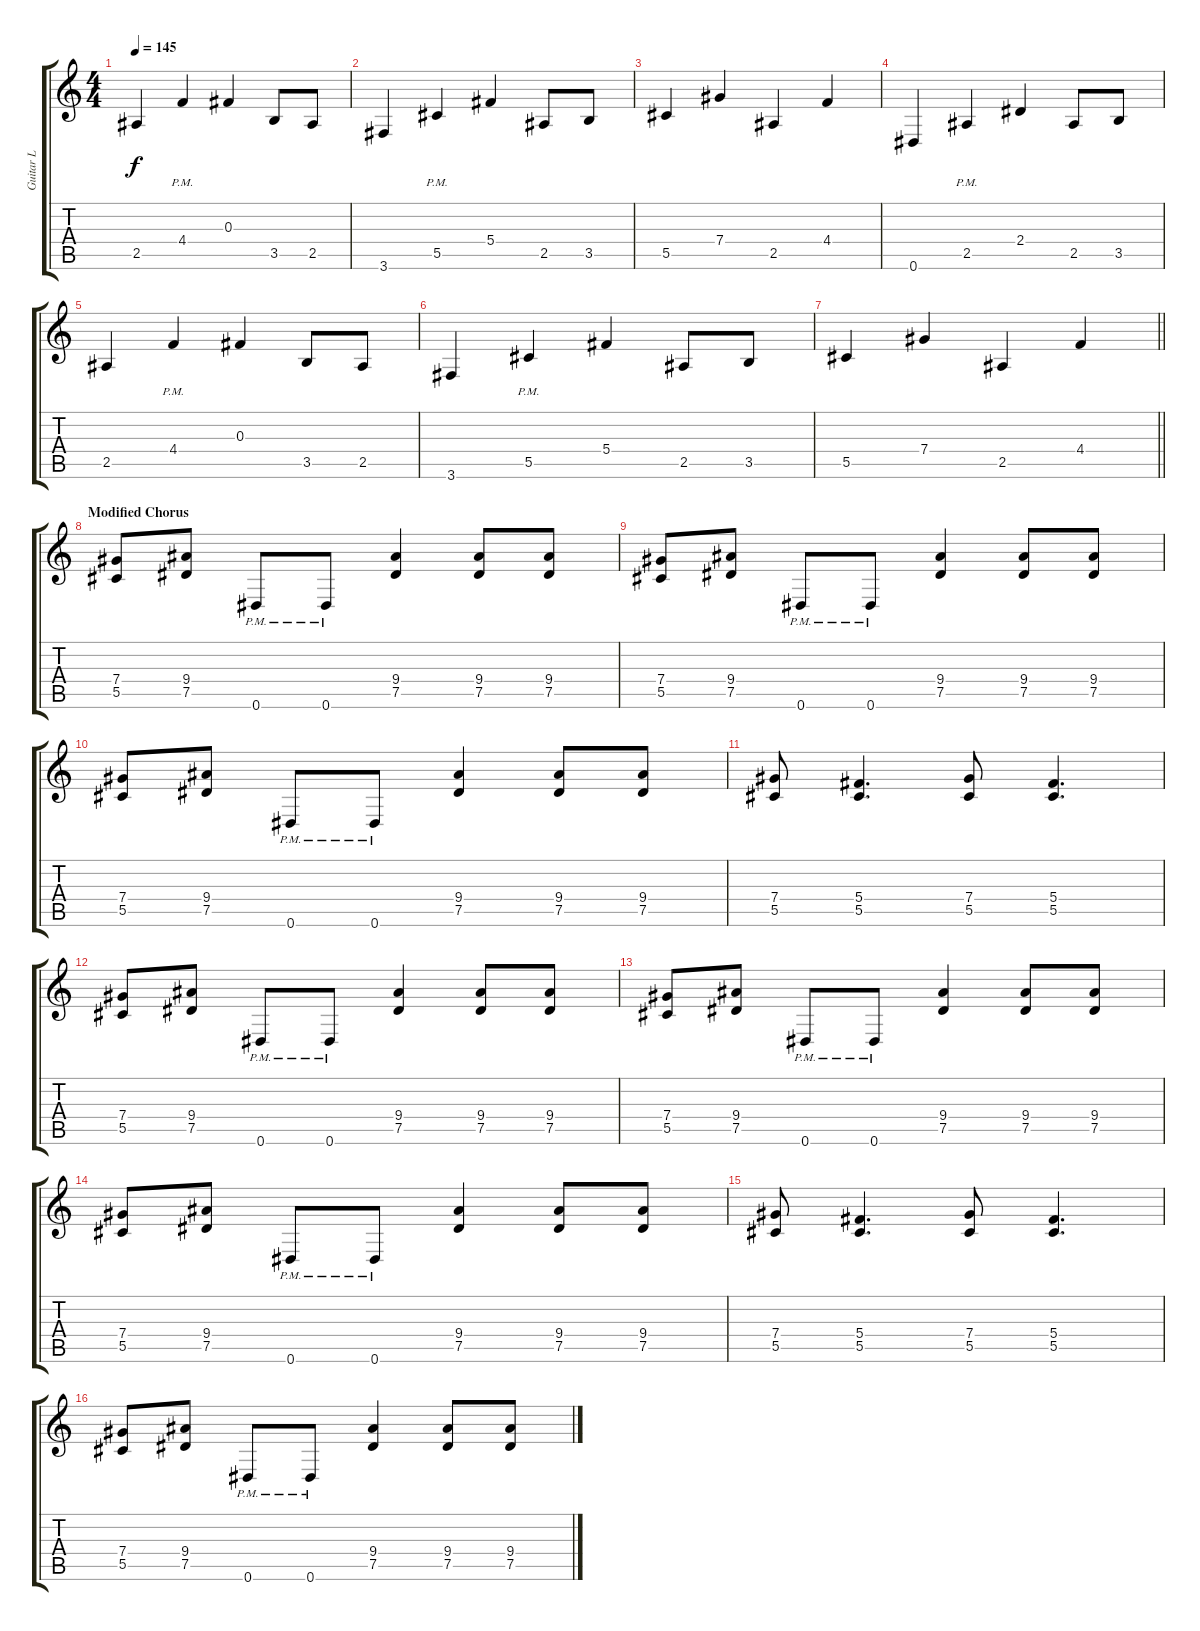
\track ("Guitar L" "Guitar L") {instrument overdrivenguitar}
\staff {score tabs}
\tuning (Eb4 Bb3 Gb3 Db3 Ab2 Eb2) {hide}
\ts (4 4)
\tempo 145
\clef g2
\ks c
2.5.4{dy f} 4.4{pm}.4 0.3.4 3.5.8 2.5.8 |
3.6.4 5.5{pm}.4 5.4.4 2.5.8 3.5.8 |
5.5.4 7.4.4 2.5.4 4.4.4 |
0.6.4 2.5{pm}.4 2.4.4 2.5.8 3.5.8 |
2.5.4 4.4{pm}.4 0.3.4 3.5.8 2.5.8 |
3.6.4 5.5{pm}.4 5.4.4 2.5.8 3.5.8 |
\barLineRight lightlight
5.5.4 7.4.4 2.5.4 4.4.4 |
\section ("" "Modified Chorus")
(7.4 5.5).8 (9.4 7.5).8 0.6{pm}.8 0.6{pm}.8 (9.4 7.5).4 (9.4 7.5).8 (9.4 7.5).8 |
(7.4 5.5).8 (9.4 7.5).8 0.6{pm}.8 0.6{pm}.8 (9.4 7.5).4 (9.4 7.5).8 (9.4 7.5).8 |
(7.4 5.5).8 (9.4 7.5).8 0.6{pm}.8 0.6{pm}.8 (9.4 7.5).4 (9.4 7.5).8 (9.4 7.5).8 |
(7.4 5.5).8 (5.4 5.5).4{d} (7.4 5.5).8 (5.4 5.5).4{d} |
(7.4 5.5).8 (9.4 7.5).8 0.6{pm}.8 0.6{pm}.8 (9.4 7.5).4 (9.4 7.5).8 (9.4 7.5).8 |
(7.4 5.5).8 (9.4 7.5).8 0.6{pm}.8 0.6{pm}.8 (9.4 7.5).4 (9.4 7.5).8 (9.4 7.5).8 |
(7.4 5.5).8 (9.4 7.5).8 0.6{pm}.8 0.6{pm}.8 (9.4 7.5).4 (9.4 7.5).8 (9.4 7.5).8 |
(7.4 5.5).8 (5.4 5.5).4{d} (7.4 5.5).8 (5.4 5.5).4{d} |
(7.4 5.5).8 (9.4 7.5).8 0.6{pm}.8 0.6{pm}.8 (9.4 7.5).4 (9.4 7.5).8 (9.4 7.5).8
